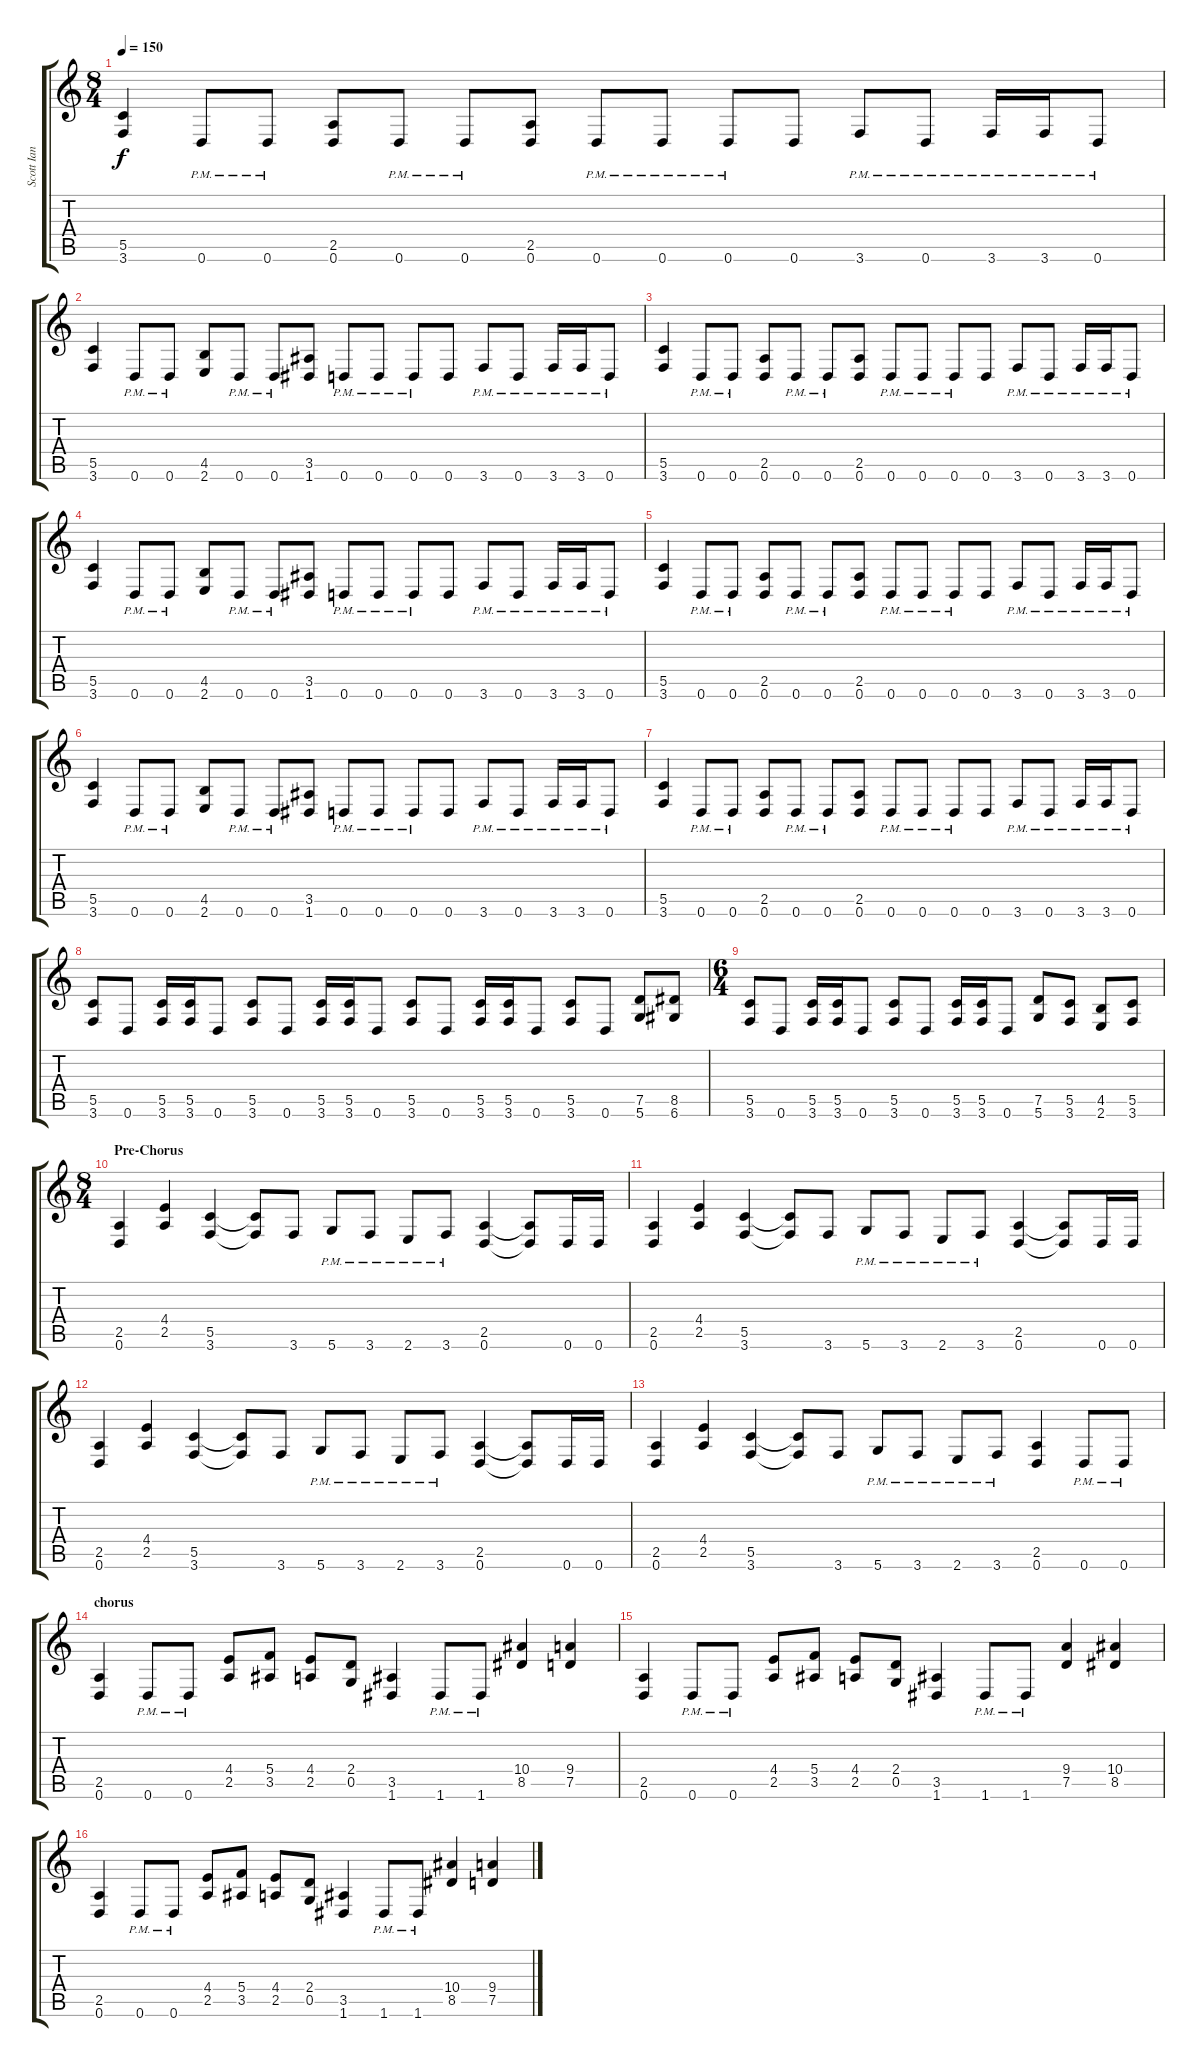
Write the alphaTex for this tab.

\track ("Scott Ian" "Scott Ian") {instrument distortionguitar}
\staff {score tabs}
\tuning (D4 A3 F3 C3 G2 D2) {hide}
\ts (8 4)
\tempo 150
\clef g2
\ks c
(5.5 3.6).4{dy f} 0.6{pm}.8 0.6{pm}.8 (2.5 0.6).8 0.6{pm}.8 0.6{pm}.8 (2.5 0.6).8 0.6{pm}.8 0.6{pm}.8 0.6{pm}.8 0.6.8 3.6{pm}.8 0.6{pm}.8 3.6{pm}.16 3.6{pm}.16 0.6{pm}.8 |
(5.5 3.6).4 0.6{pm}.8 0.6{pm}.8 (4.5 2.6).8 0.6{pm}.8 0.6{pm}.8 (3.5 1.6).8 0.6{pm}.8 0.6{pm}.8 0.6{pm}.8 0.6.8 3.6{pm}.8 0.6{pm}.8 3.6{pm}.16 3.6{pm}.16 0.6{pm}.8 |
(5.5 3.6).4 0.6{pm}.8 0.6{pm}.8 (2.5 0.6).8 0.6{pm}.8 0.6{pm}.8 (2.5 0.6).8 0.6{pm}.8 0.6{pm}.8 0.6{pm}.8 0.6.8 3.6{pm}.8 0.6{pm}.8 3.6{pm}.16 3.6{pm}.16 0.6{pm}.8 |
(5.5 3.6).4 0.6{pm}.8 0.6{pm}.8 (4.5 2.6).8 0.6{pm}.8 0.6{pm}.8 (3.5 1.6).8 0.6{pm}.8 0.6{pm}.8 0.6{pm}.8 0.6.8 3.6{pm}.8 0.6{pm}.8 3.6{pm}.16 3.6{pm}.16 0.6{pm}.8 |
(5.5 3.6).4 0.6{pm}.8 0.6{pm}.8 (2.5 0.6).8 0.6{pm}.8 0.6{pm}.8 (2.5 0.6).8 0.6{pm}.8 0.6{pm}.8 0.6{pm}.8 0.6.8 3.6{pm}.8 0.6{pm}.8 3.6{pm}.16 3.6{pm}.16 0.6{pm}.8 |
(5.5 3.6).4 0.6{pm}.8 0.6{pm}.8 (4.5 2.6).8 0.6{pm}.8 0.6{pm}.8 (3.5 1.6).8 0.6{pm}.8 0.6{pm}.8 0.6{pm}.8 0.6.8 3.6{pm}.8 0.6{pm}.8 3.6{pm}.16 3.6{pm}.16 0.6{pm}.8 |
(5.5 3.6).4 0.6{pm}.8 0.6{pm}.8 (2.5 0.6).8 0.6{pm}.8 0.6{pm}.8 (2.5 0.6).8 0.6{pm}.8 0.6{pm}.8 0.6{pm}.8 0.6.8 3.6{pm}.8 0.6{pm}.8 3.6{pm}.16 3.6{pm}.16 0.6{pm}.8 |
(5.5 3.6).8 0.6.8 (5.5 3.6).16 (5.5 3.6).16 0.6.8 (5.5 3.6).8 0.6.8 (5.5 3.6).16 (5.5 3.6).16 0.6.8 (5.5 3.6).8 0.6.8 (5.5 3.6).16 (5.5 3.6).16 0.6.8 (5.5 3.6).8 0.6.8 (7.5 5.6).8 (8.5 6.6).8 |
\ts (6 4)
(5.5 3.6).8 0.6.8 (5.5 3.6).16 (5.5 3.6).16 0.6.8 (5.5 3.6).8 0.6.8 (5.5 3.6).16 (5.5 3.6).16 0.6.8 (7.5 5.6).8 (5.5 3.6).8 (4.5 2.6).8 (5.5 3.6).8 |
\ts (8 4)
\section ("" "Pre-Chorus")
(2.5 0.6).4 (4.4 2.5).4 (5.5 3.6).4 (5.5{t} 3.6{t}).8 3.6.8 5.6{pm}.8 3.6{pm}.8 2.6{pm}.8 3.6{pm}.8 (2.5 0.6).4 (2.5{t} 0.6{t}).8 0.6.16 0.6.16 |
(2.5 0.6).4 (4.4 2.5).4 (5.5 3.6).4 (5.5{t} 3.6{t}).8 3.6.8 5.6{pm}.8 3.6{pm}.8 2.6{pm}.8 3.6{pm}.8 (2.5 0.6).4 (2.5{t} 0.6{t}).8 0.6.16 0.6.16 |
(2.5 0.6).4 (4.4 2.5).4 (5.5 3.6).4 (5.5{t} 3.6{t}).8 3.6.8 5.6{pm}.8 3.6{pm}.8 2.6{pm}.8 3.6{pm}.8 (2.5 0.6).4 (2.5{t} 0.6{t}).8 0.6.16 0.6.16 |
(2.5 0.6).4 (4.4 2.5).4 (5.5 3.6).4 (5.5{t} 3.6{t}).8 3.6.8 5.6{pm}.8 3.6{pm}.8 2.6{pm}.8 3.6{pm}.8 (2.5 0.6).4 0.6{pm}.8 0.6{pm}.8 |
\section ("" "chorus")
(2.5 0.6).4 0.6{pm}.8 0.6{pm}.8 (4.4 2.5).8 (5.4 3.5).8 (4.4 2.5).8 (2.4 0.5).8 (3.5 1.6).4 1.6{pm}.8 1.6{pm}.8 (10.4 8.5).4 (9.4 7.5).4 |
(2.5 0.6).4 0.6{pm}.8 0.6{pm}.8 (4.4 2.5).8 (5.4 3.5).8 (4.4 2.5).8 (2.4 0.5).8 (3.5 1.6).4 1.6{pm}.8 1.6{pm}.8 (9.4 7.5).4 (10.4 8.5).4 |
(2.5 0.6).4 0.6{pm}.8 0.6{pm}.8 (4.4 2.5).8 (5.4 3.5).8 (4.4 2.5).8 (2.4 0.5).8 (3.5 1.6).4 1.6{pm}.8 1.6{pm}.8 (10.4 8.5).4 (9.4 7.5).4
